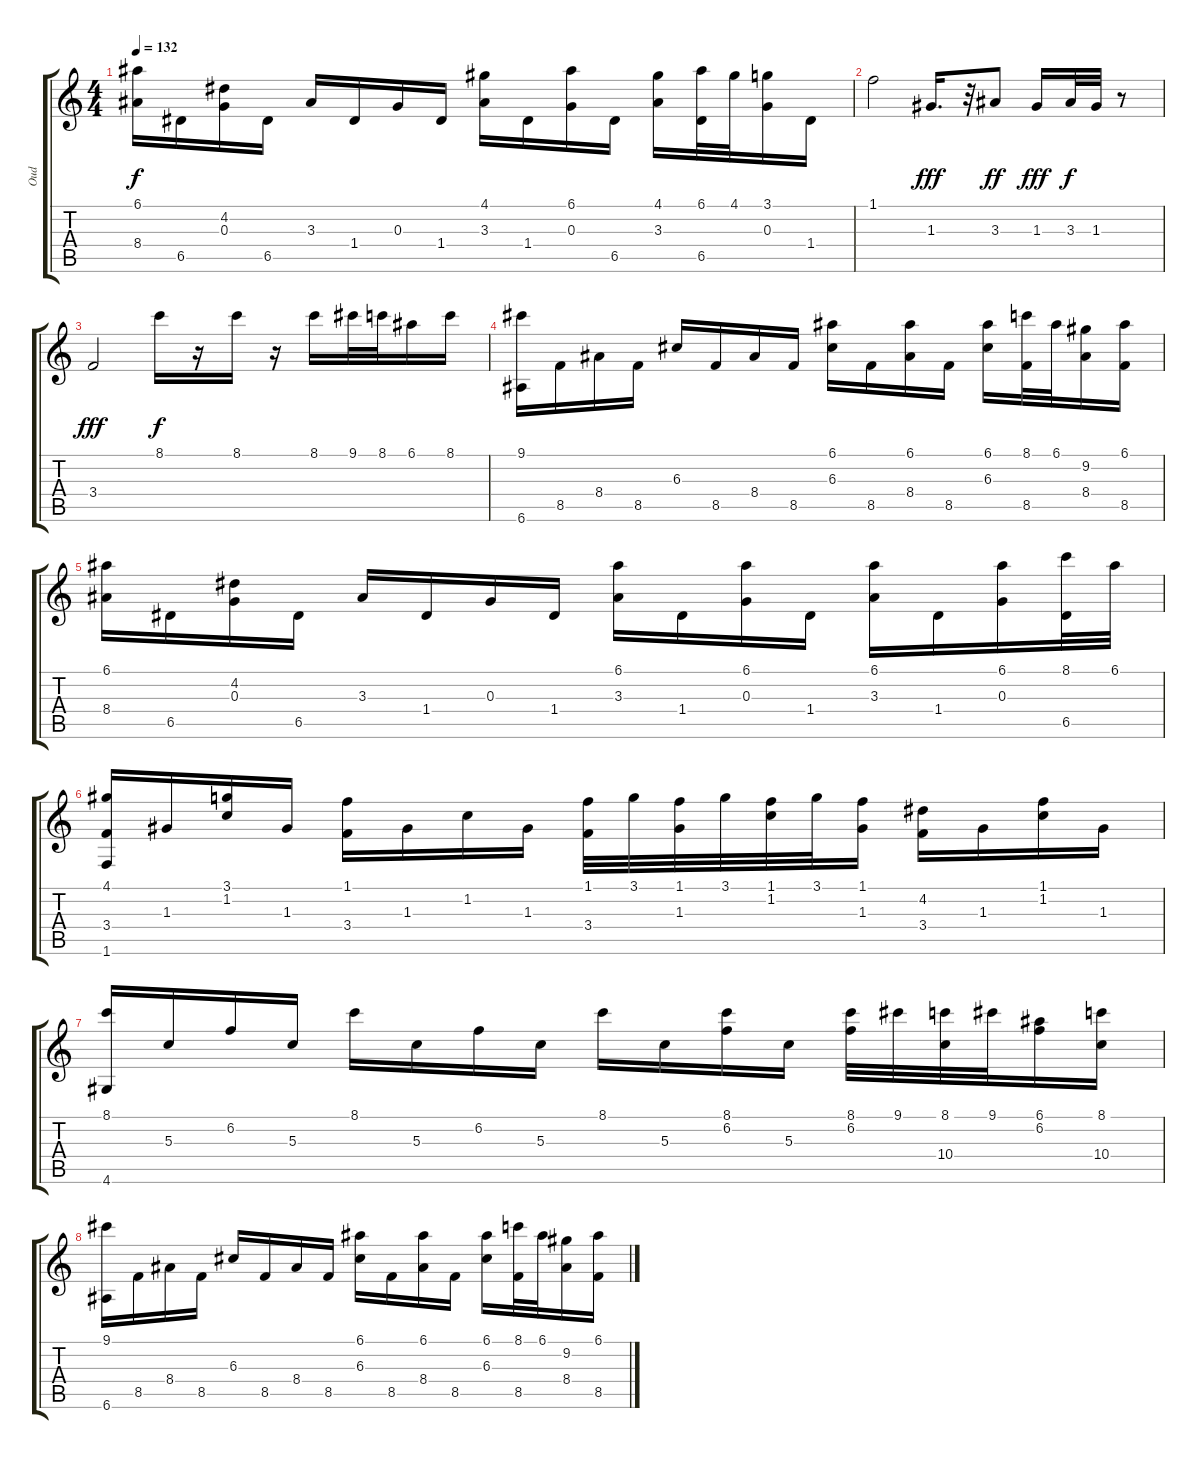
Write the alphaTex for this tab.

\track ("Oud" "Oud") {instrument banjo}
\staff {score tabs}
\tuning (E4 B3 G3 D3 A2 E2) {hide}
\displaytranspose 12
\ts (4 4)
\tempo 132
\clef g2
\ks c
(6.1 8.4).16{dy f} 6.5.16 (4.2 0.3).16 6.5.16 3.3.16 1.4.16 0.3.16 1.4.16 (4.1 3.3).16 1.4.16 (6.1 0.3).16 6.5.16 (4.1 3.3).16 (6.1 6.5).32 4.1.32 (3.1 0.3).16 1.4.16 |
1.1.2 1.3.16{d dy fff} r.32 3.3.8{dy ff} 1.3.16{dy fff} 3.3.32{dy f} 1.3.32 r.8 |
3.4.2{dy fff} 8.1.16{dy f} r.16 8.1.16 r.16 8.1.16 9.1.32 8.1.32 6.1.16 8.1.16 |
(9.1 6.6).16 8.5.16 8.4.16 8.5.16 6.3.16 8.5.16 8.4.16 8.5.16 (6.1 6.3).16 8.5.16 (6.1 8.4).16 8.5.16 (6.1 6.3).16 (8.1 8.5).32 6.1.32 (9.2 8.4).16 (6.1 8.5).16 |
(6.1 8.4).16 6.5.16 (4.2 0.3).16 6.5.16 3.3.16 1.4.16 0.3.16 1.4.16 (6.1 3.3).16 1.4.16 (6.1 0.3).16 1.4.16 (6.1 3.3).16 1.4.16 (6.1 0.3).16 (8.1 6.5).32 6.1.32 |
(4.1 3.4 1.6).16 1.3.16 (3.1 1.2).16 1.3.16 (1.1 3.4).16 1.3.16 1.2.16 1.3.16 (1.1 3.4).32 3.1.32 (1.1 1.3).32 3.1.32 (1.1 1.2).32 3.1.32 (1.1 1.3).16 (4.2 3.4).16 1.3.16 (1.1 1.2).16 1.3.16 |
(8.1 4.6).16 5.3.16 6.2.16 5.3.16 8.1.16 5.3.16 6.2.16 5.3.16 8.1.16 5.3.16 (8.1 6.2).16 5.3.16 (8.1 6.2).32 9.1.32 (8.1 10.4).32 9.1.32 (6.1 6.2).16 (8.1 10.4).16 |
(9.1 6.6).16 8.5.16 8.4.16 8.5.16 6.3.16 8.5.16 8.4.16 8.5.16 (6.1 6.3).16 8.5.16 (6.1 8.4).16 8.5.16 (6.1 6.3).16 (8.1 8.5).32 6.1.32 (9.2 8.4).16 (6.1 8.5).16
